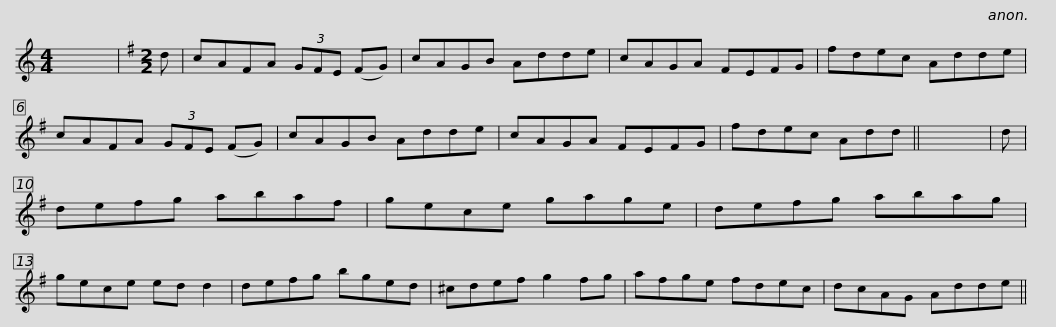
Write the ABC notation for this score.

X:1
L:1/8
M:4/4
I:linebreak $
K:C
V:1 treble
V:1
 x8 |[K:G][M:2/2] d | cAFA (3GFE (FG) | cAGB Adde | cAGA FEFG | %5
 fdec Adde | cAFA (3GFE (FG) |$ cAGB Adde | cAGA FEFG | fdec Add || %10
 x8 | d | defg abaf | gece gage |$ defg abag | %15
 gece ed d2 | defg bged | ^cdef g2 fg | afge fdec |$ dcAG Adde || %20
